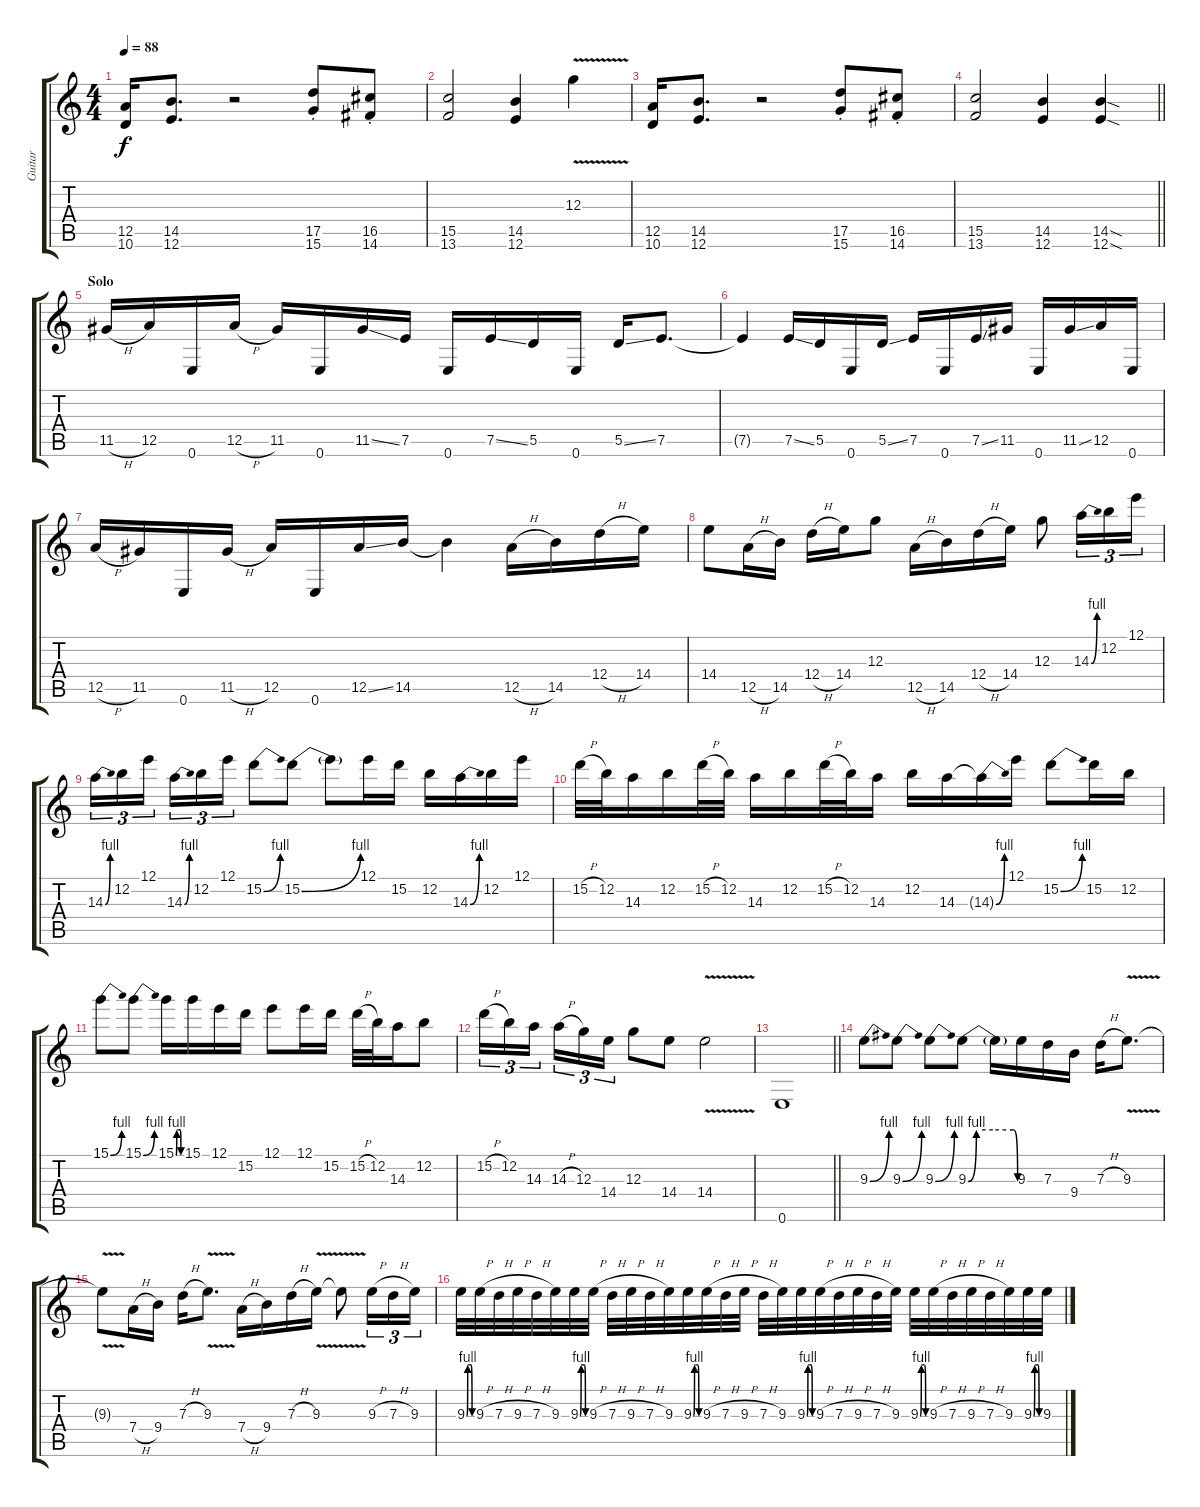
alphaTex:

\track ("Guitar" "Guitar") {instrument distortionguitar}
\staff {score tabs}
\tuning (E4 B3 G3 D3 A2 E2) {hide}
\ts (4 4)
\tempo 88
\clef g2
\ks c
(12.5 10.6).16{dy f} (14.5 12.6).8{d} r.2 (17.5{st} 15.6{st}).8 (16.5{st} 14.6{st}).8 |
(15.5 13.6).2 (14.5 12.6).4 12.3{v}.4 |
(12.5 10.6).16 (14.5 12.6).8{d} r.2 (17.5{st} 15.6{st}).8 (16.5{st} 14.6{st}).8 |
\barLineRight lightlight
(15.5 13.6).2 (14.5 12.6).4 (14.5{sod} 12.6{sod}).4 |
\section ("" "Solo")
11.5{h}.16 12.5.16 0.6.16 12.5{h}.16 11.5.16 0.6.16 11.5{ss}.16 7.5.16 0.6.16 7.5{ss}.16 5.5.16 0.6.16 5.5{ss}.16 7.5.8{d} |
7.5{t}.4 7.5{ss}.16 5.5.16 0.6.16 5.5{ss}.16 7.5.16 0.6.16 7.5{ss}.16 11.5.16 0.6.16 11.5{ss}.16 12.5.16 0.6.16 |
12.5{h}.16 11.5.16 0.6.16 11.5{h}.16 12.5.16 0.6.16 12.5{ss}.16 14.5.16 14.5{t}.4 12.5{h}.16 14.5.16 12.4{h}.16 14.4.16 |
14.4.8 12.5{h}.16 14.5.16 12.4{h}.16 14.4.16 12.3.8 12.5{h}.16 14.5.16 12.4{h}.16 14.4.16 12.3.8 14.3{be (bend 0 0 60 4)}.16{tu (3 2)} 12.2.16{tu (3 2)} 12.1.16{tu (3 2)} |
14.3{be (bend 0 0 60 4)}.16{tu (3 2)} 12.2.16{tu (3 2)} 12.1.16{tu (3 2) beam splitsecondary} 14.3{be (bend 0 0 60 4)}.16{tu (3 2)} 12.2.16{tu (3 2)} 12.1.16{tu (3 2)} 15.2{be (bend 0 0 60 4)}.8 15.2{be (bend 0 0 60 4)}.8 15.2{t}.8 12.1.16 15.2.16 12.2.16 14.3{be (bend 0 0 60 4)}.16 12.2.16 12.1.16 |
15.2{h}.32 12.2.32 14.3.16 12.2.16 15.2{h}.32 12.2.32 14.3.16 12.2.16 15.2{h}.32 12.2.32 14.3.16 12.2.16 14.3.16 14.3{be (bend 0 0 60 4) t}.16 12.1.16 15.2{be (bend 0 0 60 4)}.8 15.2.16 12.2.16 |
15.1{be (bend 0 0 60 4)}.8 15.1{be (bend 0 0 60 4)}.8 15.1{be (custom 0 0 10 4 20 4 30 4 53 4 60 0)}.16 15.1.16 12.1.16 15.2.16 12.1.8 12.1.16 15.2.16 15.2{h}.32 12.2.32 14.3.16 12.2.8 |
15.2{h}.16{tu (3 2)} 12.2.16{tu (3 2)} 14.3.16{tu (3 2) beam splitsecondary} 14.3{h}.16{tu (3 2)} 12.3.16{tu (3 2)} 14.4.16{tu (3 2)} 12.3.8 14.4.8 14.4{v}.2 |
\barLineRight lightlight
0.6.1 |
9.3{be (bend 0 0 60 4)}.8 9.3{be (bend 0 0 60 4)}.8 9.3{be (bend 0 0 60 4)}.8 9.3{be (custom 0 0 10 4 30 4 46 4 55 4 60 0)}.8 9.3{t}.16 9.3.16 7.3.16 9.4.16 7.3{h}.16 9.3{v}.8{d} |
9.3{t}.8 7.4{h}.16 9.4.16 7.3{h}.16 9.3{v}.8{d} 7.4{h}.16 9.4.16 7.3{h}.16 9.3{v}.16 9.3{t}.8 9.3{h}.16{tu (3 2)} 7.3{h}.16{tu (3 2)} 9.3.16{tu (3 2)} |
9.3{be (custom 0 0 10 4 20 4 30 4 50 4 60 0)}.32 9.3{h}.32 7.3{h}.32 9.3{h}.32 7.3{h}.32 9.3.32 9.3{be (custom 0 0 10 4 20 4 30 4 50 4 60 0)}.32 9.3{h}.32 7.3{h}.32 9.3{h}.32 7.3{h}.32 9.3.32 9.3{be (custom 0 0 10 4 20 4 30 4 50 4 60 0)}.32 9.3{h}.32 7.3{h}.32 9.3{h}.32 7.3{h}.32 9.3.32 9.3{be (custom 0 0 10 4 20 4 30 4 50 4 60 0)}.32 9.3{h}.32 7.3{h}.32 9.3{h}.32 7.3{h}.32 9.3.32 9.3{be (custom 0 0 10 4 20 4 30 4 50 4 60 0)}.32 9.3{h}.32 7.3{h}.32 9.3{h}.32 7.3{h}.32 9.3.32 9.3{be (custom 0 0 10 4 20 4 30 4 50 4 60 0)}.32 9.3{h}.32
